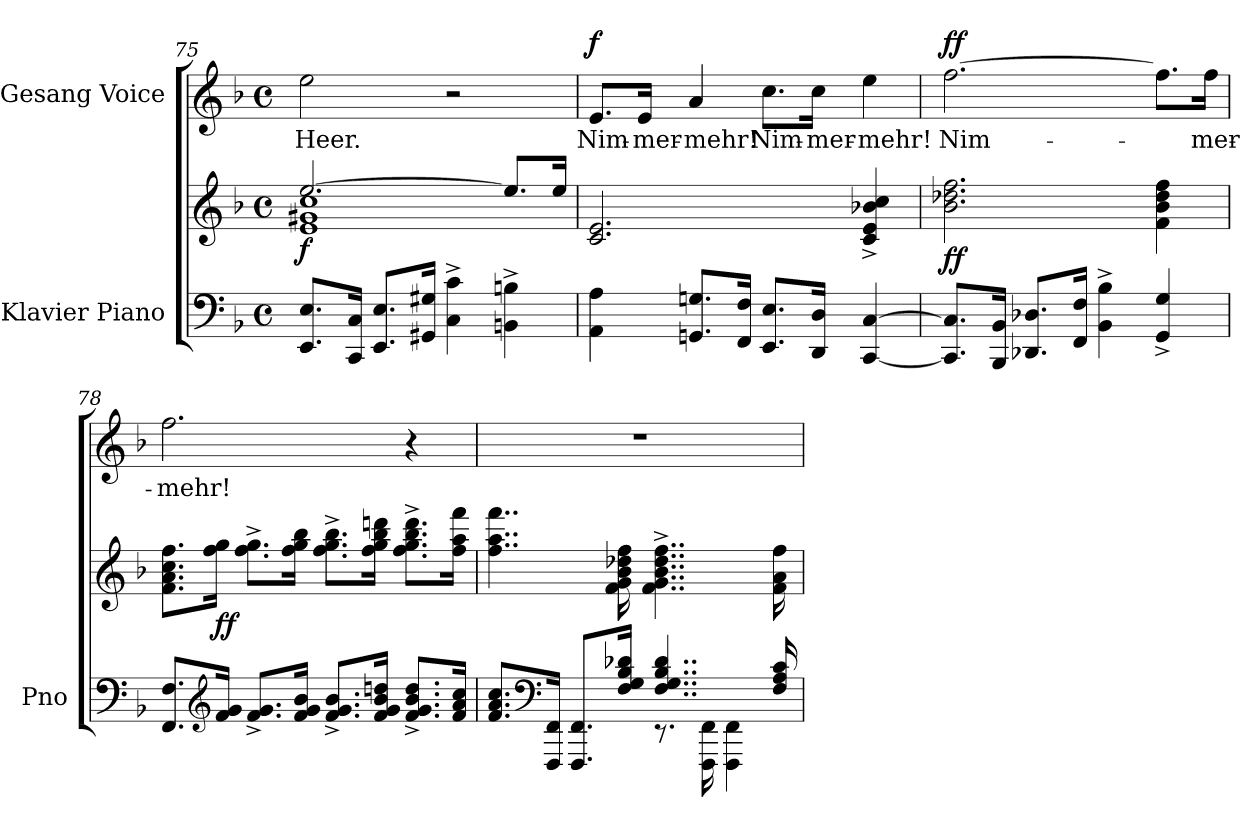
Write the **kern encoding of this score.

**kern	**kern	**dynam	**kern	**text	**dynam
*part2	*part2	*part2	*part1	*part1	*part1
*staff3	*staff2	*staff2/3	*staff1	*staff1	*staff1
*I"Klavier Piano	*	*	*I"Gesang Voice	*	*
*I'Pno	*	*	*	*	*
*clefF4	*clefG2	*	*clefG2	*	*
*k[b-]	*k[b-]	*	*k[b-]	*	*
*M4/4	*M4/4	*	*M4/4	*	*
*met(c)	*met(c)	*	*met(c)	*	*
=75	=75	=75	=75	=75	=75
*	*^	*	*	*	*
!	!	!	!LO:DY:b	!	!LO:LY:b	!
8.EE/ 8.E/L	[2.ee/	1e 1g#X 1cc	f	2ee\	Heer.	.
16CC/ 16C/Jk	.	.	.	.	.	.
8.EE/ 8.E/L	.	.	.	.	.	.
16GG#X/ 16G#X/Jk	.	.	.	.	.	.
4C\^ 4c\^	.	.	.	2r	.	.
4BBn\^ 4Bn\^	8.ee/L]	.	.	.	.	.
.	16ee/Jk	.	.	.	.	.
*	*v	*v	*	*	*	*
!!LO:LB:g=z
=76	=76	=76	=76	=76	=76
!	!	!	!	!LO:LY:b	!LO:DY:a
4AA\ 4A\	2.c/ 2.e/	.	8.e/L	Nim-	f
!	!	!	!	!LO:LY:b	!
.	.	.	16e/Jk	-mer-	.
!	!	!	!	!LO:LY:b	!
8.GGn/ 8.Gn/L	.	.	4a/	-mehr!	.
16FF/ 16F/Jk	.	.	.	.	.
!	!	!	!	!LO:LY:b	!
8.EE/ 8.E/L	.	.	8.cc\L	Nim-	.
!	!	!	!	!LO:LY:b	!
16DD/ 16D/Jk	.	.	16cc\Jk	-mer-	.
!	!	!	!	!LO:LY:b	!
[4CC/ [4C/	4c/^> 4e/^> 4b-X/^> 4cc/^>	.	4ee\	-mehr!	.
=77	=77	=77	=77	=77	=77
!	!	!LO:DY:b	!	!LO:LY:b	!LO:DY:a
8.CC/] 8.C/]L	2.b-\ 2.dd-X\ 2.ff\	ff	[2.ff\	Nim-	ff
16BBB-/ 16BB-/Jk	.	.	.	.	.
8.DD-X/ 8.D-X/L	.	.	.	.	.
16FF/ 16F/Jk	.	.	.	.	.
4BB-\^ 4B-\^	.	.	.	.	.
4GG/^> 4G/^>	4f\ 4b-\ 4dd-\ 4ff\	.	8.ff\L]	.	.
!	!	!	!	!LO:LY:b	!
.	.	.	16ff\Jk	-mer-	.
=78	=78	=78	=78	=78	=78
!	!	!	!	!LO:LY:b	!
8.FF/ 8.F/L	8.f\ 8.a\ 8.cc\ 8.ff\L	.	2.ff\	-mehr!	.
*clefG2	*	*	*	*	*
!	!	!LO:DY:b	!	!	!
16f/ 16g/Jk	16ff\ 16gg\Jk	ff	.	.	.
8.f/^> 8.g/^>L	8.ff\^ 8.gg\^L	.	.	.	.
16f/ 16g/ 16b-/Jk	16ff\ 16gg\ 16bb-\Jk	.	.	.	.
8.f/^> 8.g/^> 8.b-/^>L	8.ff\^ 8.gg\^ 8.bb-\^L	.	.	.	.
16f/ 16g/ 16b-/ 16ddn/Jk	16ff\ 16gg\ 16bb-\ 16dddn\Jk	.	.	.	.
8.f/^> 8.g/^> 8.b-/^> 8.dd/^>L	8.ff\^ 8.gg\^ 8.bb-\^ 8.ddd\^L	.	4r	.	.
16f/ 16a/ 16cc/Jk	16ff\ 16aa\ 16fff\Jk	.	.	.	.
=79	=79	=79	=79	=79	=79
*^	*	*	*	*	*
8.f/ 8.a/ 8.cc/L	2ryy	4..ff\ 4..aa\ 4..fff\	.	1r	.	.
*clefF4	*	*	*	*	*	*
16FFF/ 16FF/Jk	.	.	.	.	.	.
8.FFF/ 8.FF/L	.	.	.	.	.	.
16F/ 16G/ 16B-/ 16d-X/Jk	.	16f\ 16g\ 16b-\ 16dd-X\ 16ff\	.	.	.	.
4..F/ 4..G/ 4..B-/ 4..d-/	8.r	4..f\^ 4..g\^ 4..b-\^ 4..dd-\^ 4..ff\^	.	.	.	.
.	16FFF\ 16FF\	.	.	.	.	.
.	4FFF\ 4FF\	.	.	.	.	.
16F/ 16A/ 16c/	.	16f\ 16a\ 16ff\	.	.	.	.
*v	*v	*	*	*	*	*
=	=	=	=	=	=
*-	*-	*-	*-	*-	*-
